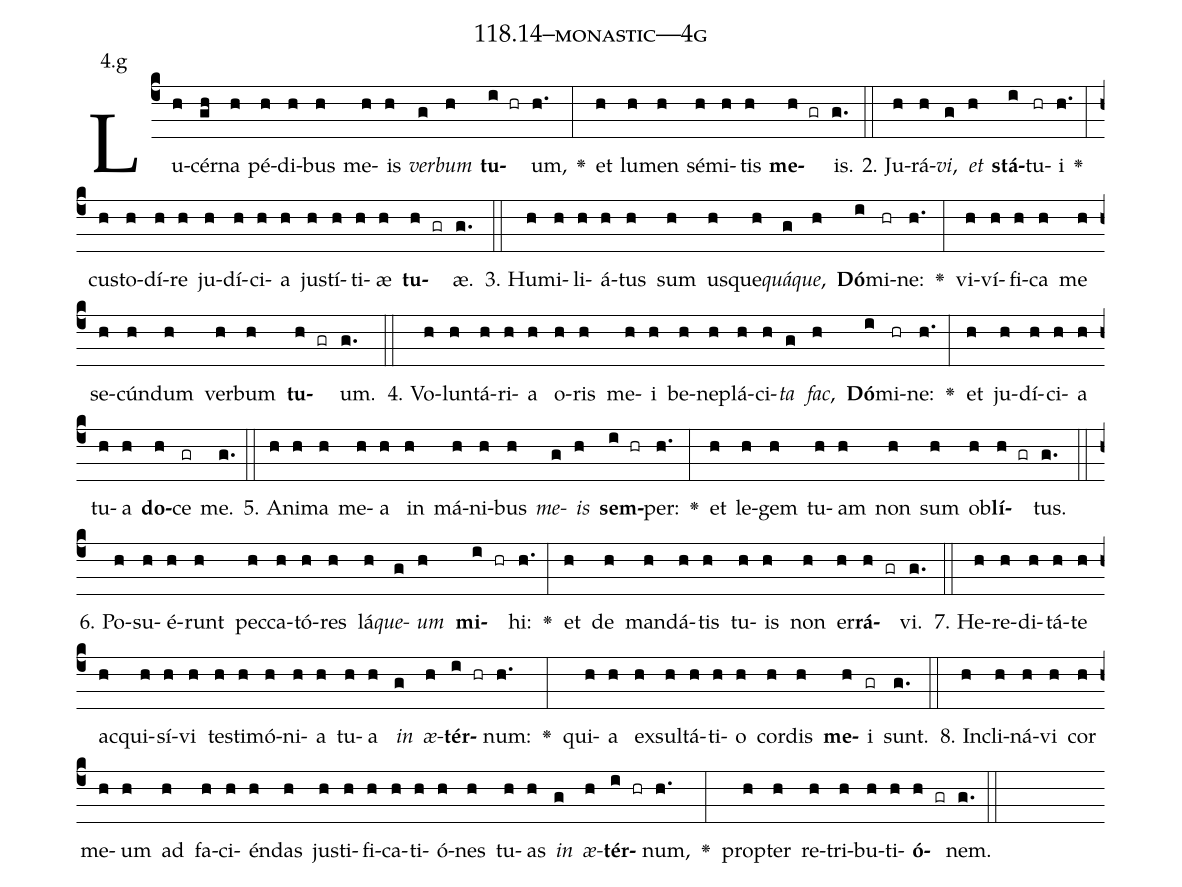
name: 118.14--monastic---4g;
annotation: 4.g;
%%
(c4)Lu(h)cér(gh)na(h) pé(h)di(h)bus(h) me(h)is(h) <i>ver</i>(g)<i>bum</i>(h) <b>tu</b>(i hr)um,(h.) <v>\greheightstar</v>(:) et(h) lu(h)men(h) sé(h)mi(h)tis(h) <b>me</b>(h gr)is.(g.) (::)
2. Ju(h)rá(h)<i>vi</i>,(g) <i>et</i>(h) <b>stá</b>(i)tu(hr)i(h.) <v>\greheightstar</v>(:) cus(h)to(h)dí(h)re(h) ju(h)dí(h)ci(h)a(h) jus(h)tí(h)ti(h)æ(h) <b>tu</b>(h gr)æ.(g.) (::)
3. Hu(h)mi(h)li(h)á(h)tus(h) sum(h) us(h)que(h)<i>quá</i>(g)<i>que</i>,(h) <b>Dó</b>(i)mi(hr)ne:(h.) <v>\greheightstar</v>(:) vi(h)ví(h)fi(h)ca(h) me(h) se(h)cún(h)dum(h) ver(h)bum(h) <b>tu</b>(h gr)um.(g.) (::)
4. Vo(h)lun(h)tá(h)ri(h)a(h) o(h)ris(h) me(h)i(h) be(h)ne(h)plá(h)ci(h)<i>ta</i>(g) <i>fac</i>,(h) <b>Dó</b>(i)mi(hr)ne:(h.) <v>\greheightstar</v>(:) et(h) ju(h)dí(h)ci(h)a(h) tu(h)a(h) <b>do</b>(h)ce(gr) me.(g.) (::)
5. A(h)ni(h)ma(h) me(h)a(h) in(h) má(h)ni(h)bus(h) <i>me</i>(g)<i>is</i>(h) <b>sem</b>(i hr)per:(h.) <v>\greheightstar</v>(:) et(h) le(h)gem(h) tu(h)am(h) non(h) sum(h) ob(h)<b>lí</b>(h gr)tus.(g.) (::)
6. Po(h)su(h)é(h)runt(h) pec(h)ca(h)tó(h)res(h) lá(h)<i>que</i>(g)<i>um</i>(h) <b>mi</b>(i hr)hi:(h.) <v>\greheightstar</v>(:) et(h) de(h) man(h)dá(h)tis(h) tu(h)is(h) non(h) er(h)<b>rá</b>(h gr)vi.(g.) (::)
7. He(h)re(h)di(h)tá(h)te(h) ac(h)qui(h)sí(h)vi(h) tes(h)ti(h)mó(h)ni(h)a(h) tu(h)a(h) <i>in</i>(g) <i>æ</i>(h)<b>tér</b>(i hr)num:(h.) <v>\greheightstar</v>(:) qui(h)a(h) ex(h)sul(h)tá(h)ti(h)o(h) cor(h)dis(h) <b>me</b>(h)i(gr) sunt.(g.) (::)
8. In(h)cli(h)ná(h)vi(h) cor(h) me(h)um(h) ad(h) fa(h)ci(h)én(h)das(h) jus(h)ti(h)fi(h)ca(h)ti(h)ó(h)nes(h) tu(h)as(h) <i>in</i>(g) <i>æ</i>(h)<b>tér</b>(i hr)num,(h.) <v>\greheightstar</v>(:) prop(h)ter(h) re(h)tri(h)bu(h)ti(h)<b>ó</b>(h gr)nem.(g.) (::)
